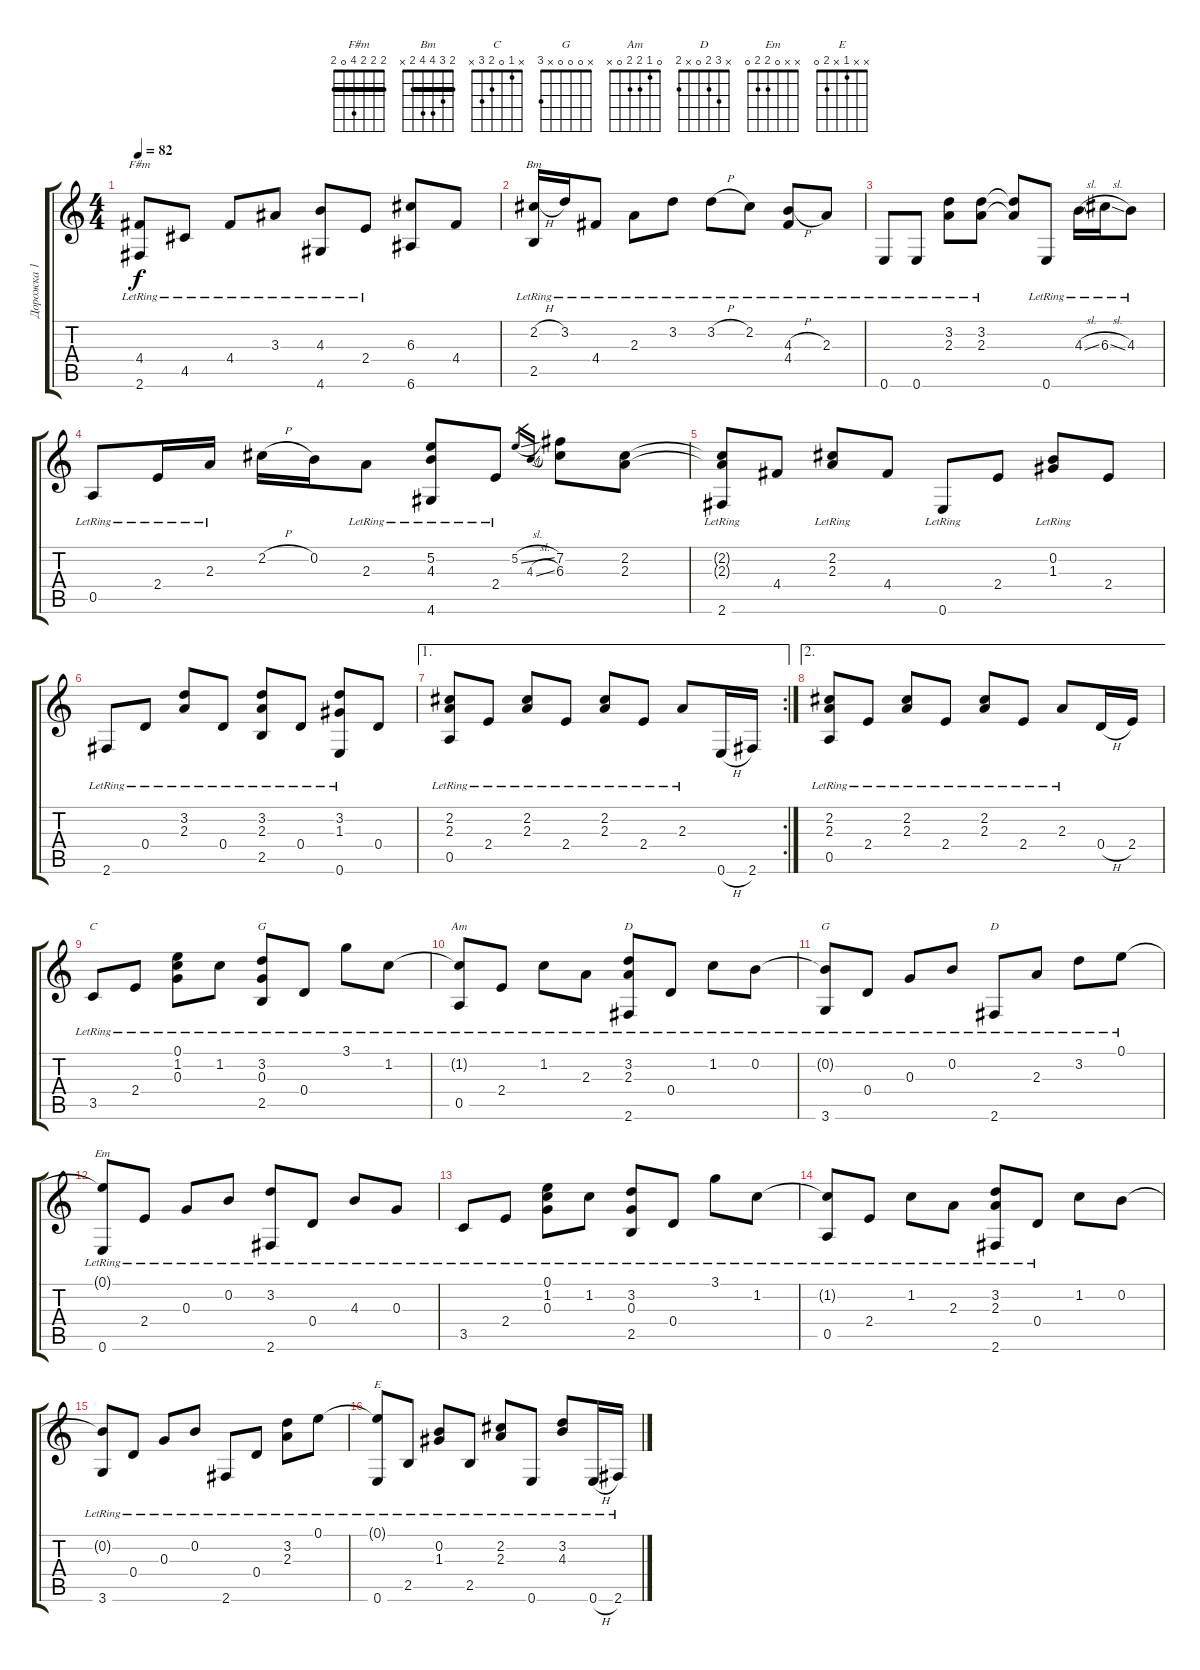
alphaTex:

\track ("Дорожка 1" "Дорожка 1") {instrument acousticguitarsteel}
\staff {score tabs}
\tuning (E4 B3 G3 D3 A2 E2) {hide}
\chord ("F#m" 2 2 2 4 0 2) {barre 2}
\chord ("Bm" 2 3 4 4 2 x) {barre 2}
\chord ("C" x 1 0 2 3 x)
\chord ("G" 3 0 0 0 2 x)
\chord ("Am" 0 1 2 2 0 x)
\chord ("D" x 3 2 x x 2) {barre 2}
\chord ("G" x 0 0 0 x 3)
\chord ("D" x 3 2 0 x 2)
\chord ("Em" x x 0 2 2 0)
\chord ("E" x x 1 x 2 0)
\ts (4 4)
\tempo 82
\clef g2
\ks c
(4.4{t} 2.6{lr}).8{ch "F#m" dy f} 4.5{lr}.8 4.4{lr}.8 3.3{lr}.8 (4.3{lr} 4.6{lr}).8 2.4{lr}.8 (6.3 6.6).8 4.4.8 |
(2.2{h lr} 2.5{lr}).16{ch "Bm"} 3.2{lr}.16 4.4{lr}.8 2.3{lr}.8 3.2{lr}.8 3.2{h lr}.8 2.2{lr}.8 (4.3{h lr} 4.4{lr}).8 2.3{lr}.8 |
0.6{lr}.8 0.6{lr}.8 (3.2{lr} 2.3{lr}).8 (3.2{lr} 2.3{lr}).8 (3.2{t} 2.3{t}).8 0.6{lr}.8 4.3{sl lr}.16 6.3{sl lr}.16 4.3{lr}.8 |
0.5{lr}.8 2.4{lr}.16 2.3{lr}.16 2.2{h}.16 0.2.16 2.3{lr}.8 (5.2{lr} 4.3{lr} 4.6{lr}).8 2.4{lr}.8 5.2{sl}.16{gr} 4.3{sl}.16{gr} (7.2 6.3).8 (2.2 2.3).8 |
(2.2{t} 2.3{t} 2.6{lr}).8 4.4.8 (2.2{lr} 2.3).8 4.4.8 0.6{lr}.8 2.4.8 (0.2{lr} 1.3{lr}).8 2.4.8 |
2.6{lr}.8 0.4{lr}.8 (3.2{lr} 2.3{lr}).8 0.4{lr}.8 (3.2{lr} 2.3{lr} 2.5{lr}).8 0.4{lr}.8 (3.2{lr} 1.3{lr} 0.6{lr}).8 0.4.8 |
\ae 1
\rc 2
(2.2{lr} 2.3{lr} 0.5{lr}).8 2.4{lr}.8 (2.2{lr} 2.3{lr}).8 2.4{lr}.8 (2.2{lr} 2.3{lr}).8 2.4{lr}.8 2.3{lr}.8 0.6{h}.16 2.6.16 |
\ae 2
(2.2{lr} 2.3{lr} 0.5{lr}).8 2.4{lr}.8 (2.2{lr} 2.3{lr}).8 2.4{lr}.8 (2.2{lr} 2.3{lr}).8 2.4{lr}.8 2.3{lr}.8 0.4{h}.16 2.4.16 |
3.5{lr}.8{ch "C"} 2.4{lr}.8 (0.1 1.2{lr} 0.3{lr}).8 1.2{lr}.8 (3.2{lr} 0.3{lr} 2.5{lr}).8{ch "G"} 0.4{lr}.8 3.1{lr}.8 1.2{lr}.8 |
(1.2{t} 0.5{lr}).8{ch "Am"} 2.4{lr}.8 1.2{lr}.8 2.3{lr}.8 (3.2{lr} 2.3{lr} 2.6{lr}).8{ch "D"} 0.4{lr}.8 1.2{lr}.8 0.2{lr}.8 |
(0.2{t} 3.6{lr}).8{ch "G"} 0.4{lr}.8 0.3{lr}.8 0.2{lr}.8 2.6{lr}.8{ch "D"} 2.3{lr}.8 3.2{lr}.8 0.1{lr}.8 |
(0.1{t} 0.6{lr}).8{ch "Em"} 2.4{lr}.8 0.3{lr}.8 0.2{lr}.8 (3.2{lr} 2.6{lr}).8 0.4{lr}.8 4.3{lr}.8 0.3{lr}.8 |
3.5{lr}.8 2.4{lr}.8 (0.1 1.2{lr} 0.3{lr}).8 1.2{lr}.8 (3.2{lr} 0.3{lr} 2.5{lr}).8 0.4{lr}.8 3.1{lr}.8 1.2{lr}.8 |
(1.2{t} 0.5{lr}).8 2.4{lr}.8 1.2{lr}.8 2.3{lr}.8 (3.2{lr} 2.3{lr} 2.6{lr}).8 0.4{lr}.8 1.2.8 0.2.8 |
(0.2{t} 3.6{lr}).8 0.4{lr}.8 0.3{lr}.8 0.2{lr}.8 2.6{lr}.8 0.4{lr}.8 (3.2{lr} 2.3{lr}).8 0.1{lr}.8 |
(0.1{t} 0.6{lr}).8{ch "E"} 2.5{lr}.8 (0.2{lr} 1.3{lr}).8 2.5{lr}.8 (2.2{lr} 2.3{lr}).8 0.6{lr}.8 (3.2{lr} 4.3{lr}).8 0.6{h lr}.16 2.6{lr}.16
